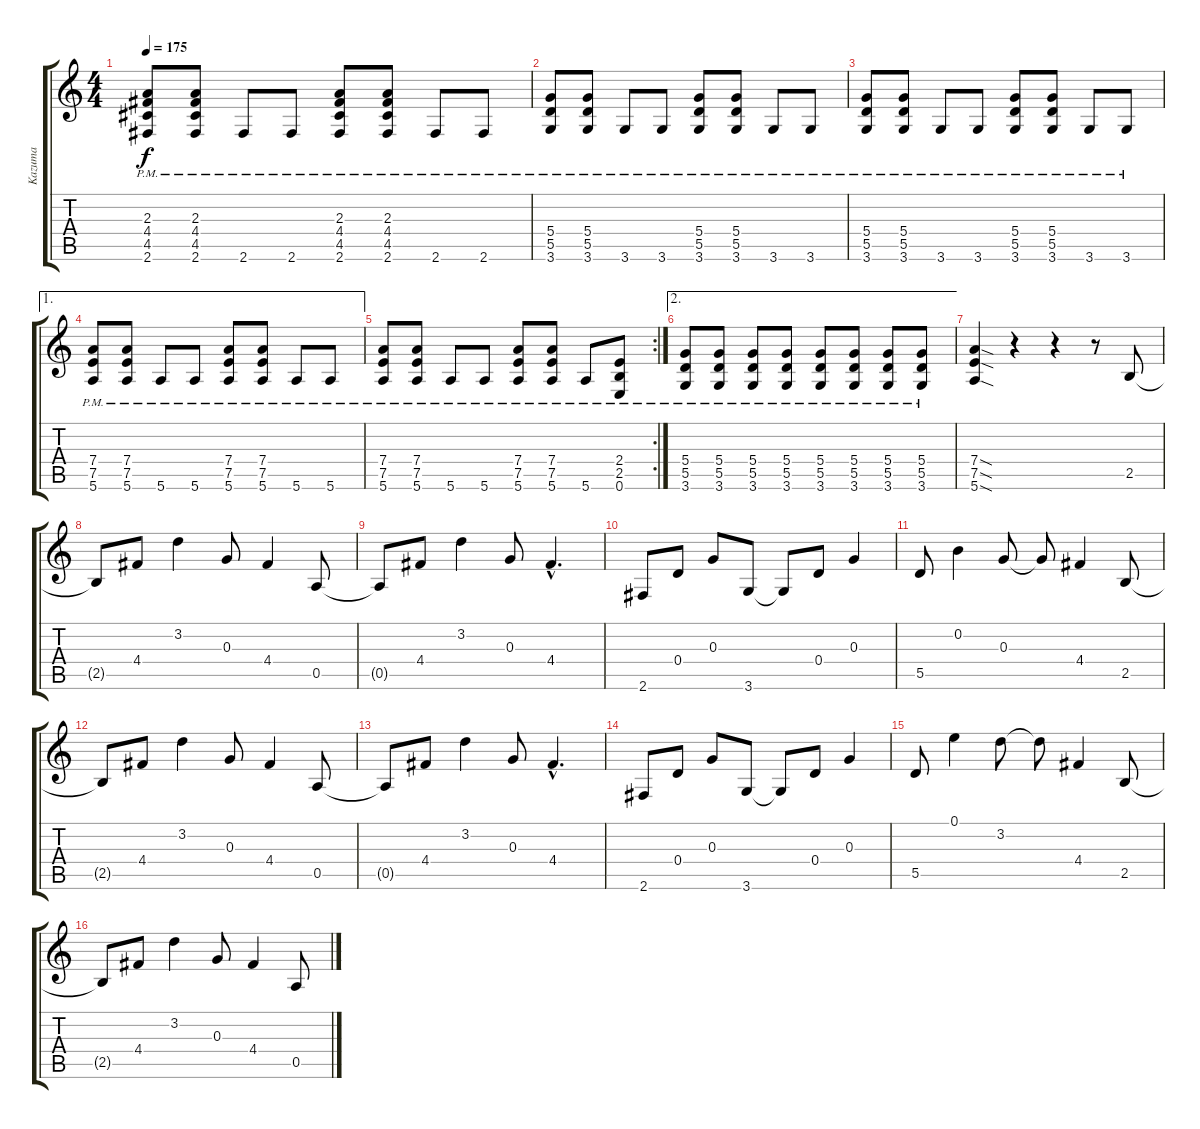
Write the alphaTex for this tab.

\track ("Kazuma" "Kazuma") {instrument distortionguitar}
\staff {score tabs}
\tuning (E4 B3 G3 D3 A2 E2) {hide}
\ts (4 4)
\tempo 175
\clef g2
\ks c
(2.3{pm} 4.4{pm} 4.5 2.6).8{dy f} (2.3{pm} 4.4{pm} 4.5{pm} 2.6{pm}).8 2.6{pm}.8 2.6{pm}.8 (2.3{pm} 4.4{pm} 4.5{pm} 2.6{pm}).8 (2.3{pm} 4.4{pm} 4.5{pm} 2.6{pm}).8 2.6{pm}.8 2.6{pm}.8 |
(5.4{pm} 5.5{pm} 3.6{pm}).8 (5.4{pm} 5.5{pm} 3.6{pm}).8 3.6{pm}.8 3.6{pm}.8 (5.4{pm} 5.5{pm} 3.6{pm}).8 (5.4{pm} 5.5{pm} 3.6{pm}).8 3.6{pm}.8 3.6{pm}.8 |
(5.4{pm} 5.5{pm} 3.6{pm}).8 (5.4{pm} 5.5{pm} 3.6{pm}).8 3.6{pm}.8 3.6{pm}.8 (5.4{pm} 5.5{pm} 3.6{pm}).8 (5.4{pm} 5.5{pm} 3.6{pm}).8 3.6{pm}.8 3.6{pm}.8 |
\ae 1
(7.4{pm} 7.5{pm} 5.6{pm}).8 (7.4{pm} 7.5{pm} 5.6{pm}).8 5.6{pm}.8 5.6{pm}.8 (7.4{pm} 7.5{pm} 5.6{pm}).8 (7.4{pm} 7.5{pm} 5.6{pm}).8 5.6{pm}.8 5.6{pm}.8 |
\rc 2
(7.4{pm} 7.5{pm} 5.6{pm}).8 (7.4{pm} 7.5{pm} 5.6{pm}).8 5.6{pm}.8 5.6{pm}.8 (7.4{pm} 7.5{pm} 5.6{pm}).8 (7.4{pm} 7.5{pm} 5.6{pm}).8 5.6{pm}.8 (2.4 2.5 0.6{pm}).8 |
\ae 2
(5.4{pm} 5.5{pm} 3.6{pm}).8 (5.4{pm} 5.5{pm} 3.6{pm}).8 (5.4{pm} 5.5{pm} 3.6{pm}).8 (5.4{pm} 5.5{pm} 3.6{pm}).8 (5.4{pm} 5.5{pm} 3.6{pm}).8 (5.4{pm} 5.5{pm} 3.6{pm}).8 (5.4{pm} 5.5{pm} 3.6{pm}).8 (5.4{pm} 5.5{pm} 3.6{pm}).8 |
(7.4{sod} 7.5{sod} 5.6{sod}).4 r.4 r.4 r.8 2.5.8{instrument electricguitarclean} |
2.5{t}.8 4.4.8 3.2.4 0.3.8 4.4.4 0.5.8 |
0.5{t}.8 4.4.8 3.2.4 0.3.8 4.4{hac}.4{d} |
2.6.8 0.4.8 0.3.8 3.6.8 3.6{t}.8 0.4.8 0.3.4 |
5.5.8 0.2.4 0.3.8 0.3{t}.8 4.4.4 2.5.8 |
2.5{t}.8 4.4.8 3.2.4 0.3.8 4.4.4 0.5.8 |
0.5{t}.8 4.4.8 3.2.4 0.3.8 4.4{hac}.4{d} |
2.6.8 0.4.8 0.3.8 3.6.8 3.6{t}.8 0.4.8 0.3.4 |
5.5.8 0.1.4 3.2.8 3.2{t}.8 4.4.4 2.5.8 |
2.5{t}.8 4.4.8 3.2.4 0.3.8 4.4.4 0.5.8
